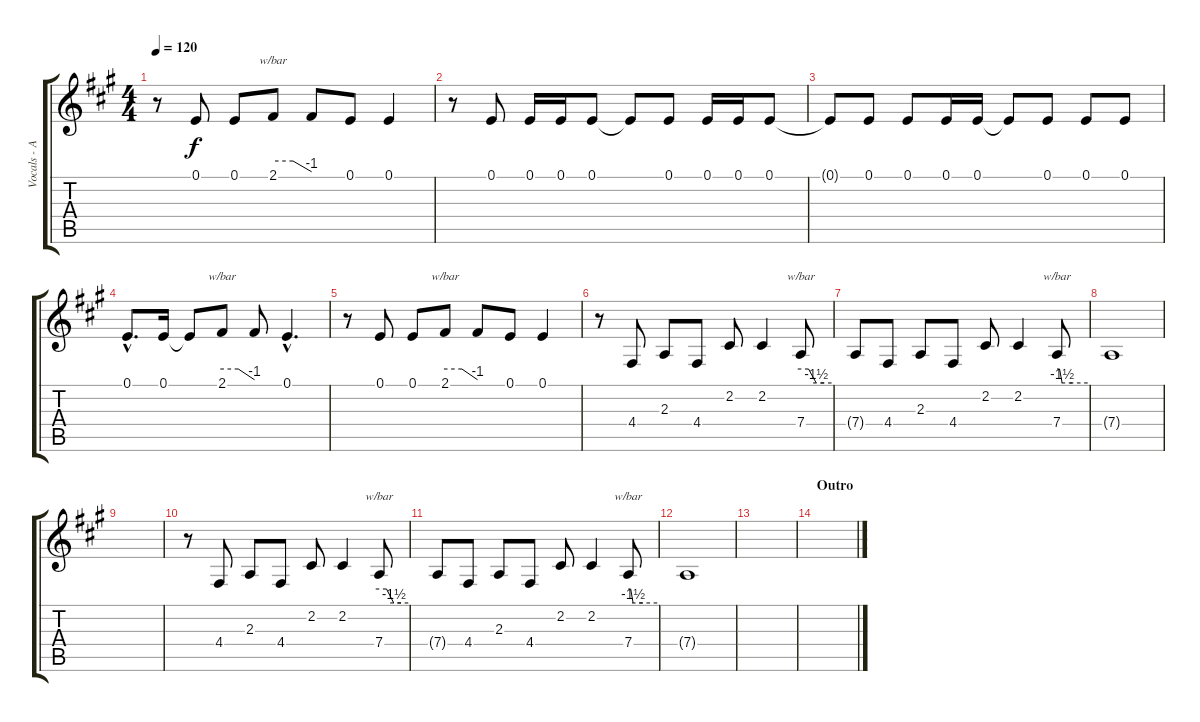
\track ("Vocals - Anthony K" "Vocals - A") {instrument clarinet}
\staff {score tabs}
\tuning (E4 B3 G3 D3 A2 E2) {hide}
\ts (4 4)
\tempo 120
\clef g2
\ks f#minor
r.8{dy f} 0.1.8 0.1.8 2.1.8{tbe (custom default 0 0 31 0 60 -4)} 2.1{t}.8 0.1.8 0.1.4 |
r.8 0.1.8 0.1.16 0.1.16 0.1.8 0.1{t}.8 0.1.8 0.1.16 0.1.16 0.1.8 |
0.1{t}.8 0.1.8 0.1.8 0.1.16 0.1.16 0.1{t}.8 0.1.8 0.1.8 0.1.8 |
0.1{hac}.8{d} 0.1.16 0.1{t}.8 2.1.8{tbe (custom default 0 0 30 0 60 -4)} 2.1{t}.8 0.1{hac}.4{d} |
r.8 0.1.8 0.1.8 2.1.8{tbe (custom default 0 0 31 0 60 -4)} 2.1{t}.8 0.1.8 0.1.4 |
r.8 4.4.8 2.3.8 4.4.8 2.2.8 2.2.4 7.4.8{tbe (custom default 0 0 15 0 30 -6 45 -6 60 -6)} |
7.4{t}.8 4.4.8 2.3.8 4.4.8 2.2.8 2.2.4 7.4.8{tbe (custom default 0 0 5 0 10 -6 30 -6 60 -6)} |
7.4{t}.1 |
|
r.8 4.4.8 2.3.8 4.4.8 2.2.8 2.2.4 7.4.8{tbe (custom default 0 0 15 0 30 -6 45 -6 60 -6)} |
7.4{t}.8 4.4.8 2.3.8 4.4.8 2.2.8 2.2.4 7.4.8{tbe (custom default 0 0 5 0 10 -6 30 -6 60 -6)} |
7.4{t}.1 |
|
\section ("" "Outro")
